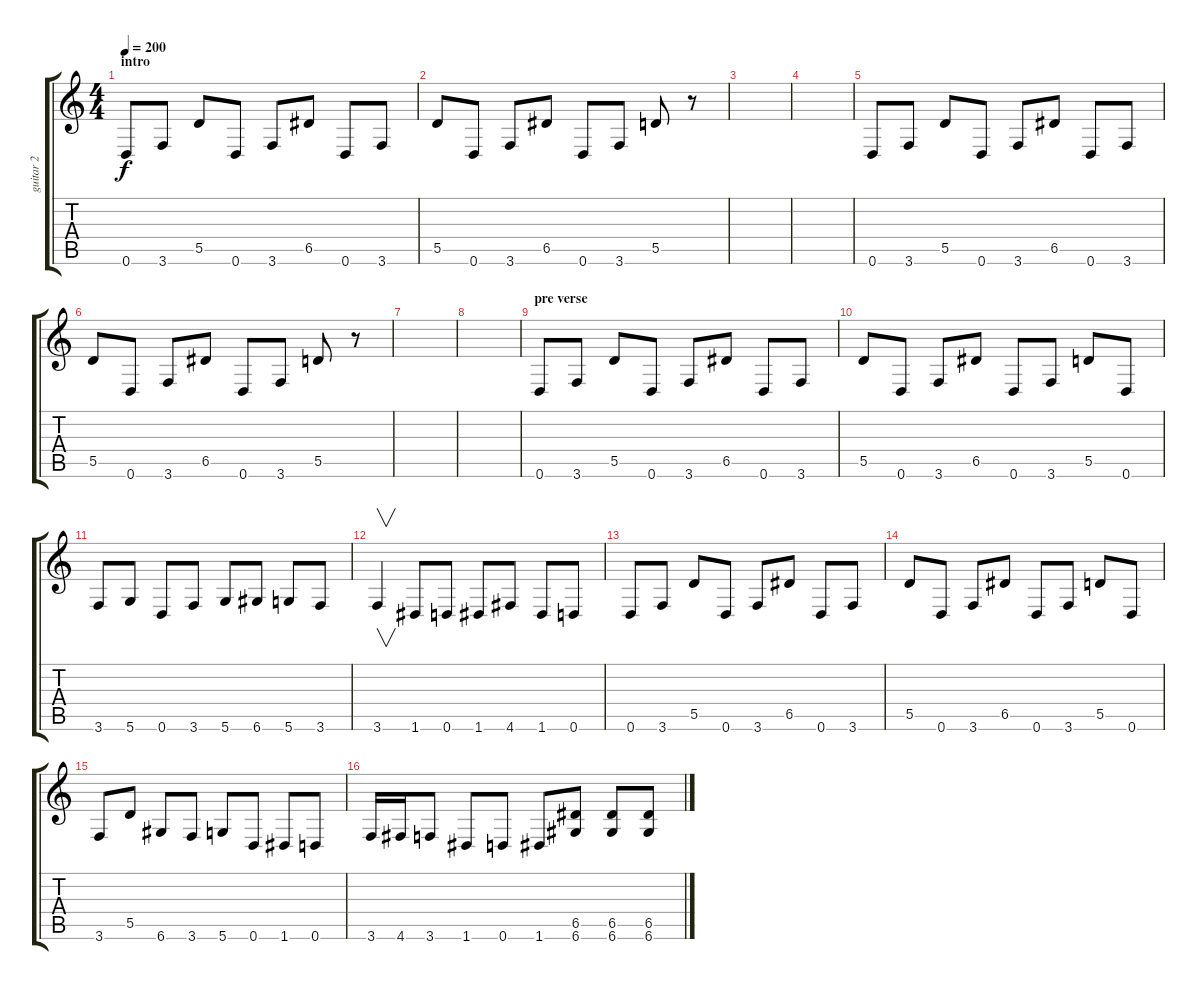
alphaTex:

\track ("guitar 2" "guitar 2") {instrument distortionguitar}
\staff {score tabs}
\tuning (E4 B3 G3 D3 A2 D2) {hide}
\ts (4 4)
\section ("" "intro")
\tempo 200
\clef g2
\ks c
0.6.8{dy f instrument distortionguitar} 3.6.8 5.5.8 0.6.8 3.6.8 6.5.8 0.6.8 3.6.8 |
5.5.8 0.6.8 3.6.8 6.5.8 0.6.8 3.6.8 5.5.8 r.8 |
|
|
0.6.8 3.6.8 5.5.8 0.6.8 3.6.8 6.5.8 0.6.8 3.6.8 |
5.5.8 0.6.8 3.6.8 6.5.8 0.6.8 3.6.8 5.5.8 r.8 |
|
|
\section ("" "pre verse")
0.6.8 3.6.8 5.5.8 0.6.8 3.6.8 6.5.8 0.6.8 3.6.8 |
5.5.8 0.6.8 3.6.8 6.5.8 0.6.8 3.6.8 5.5.8 0.6.8 |
3.6.8 5.6.8 0.6.8 3.6.8 5.6.8 6.6.8 5.6.8 3.6.8 |
3.6.4{v} 1.6.8 0.6.8 1.6.8 4.6.8 1.6.8 0.6.8 |
0.6.8 3.6.8 5.5.8 0.6.8 3.6.8 6.5.8 0.6.8 3.6.8 |
5.5.8 0.6.8 3.6.8 6.5.8 0.6.8 3.6.8 5.5.8 0.6.8 |
3.6.8 5.5.8 6.6.8 3.6.8 5.6.8 0.6.8 1.6.8 0.6.8 |
3.6.16 4.6.16 3.6.8 1.6.8 0.6.8 1.6.8 (6.5 6.6).8 (6.5 6.6).8 (6.5 6.6).8
